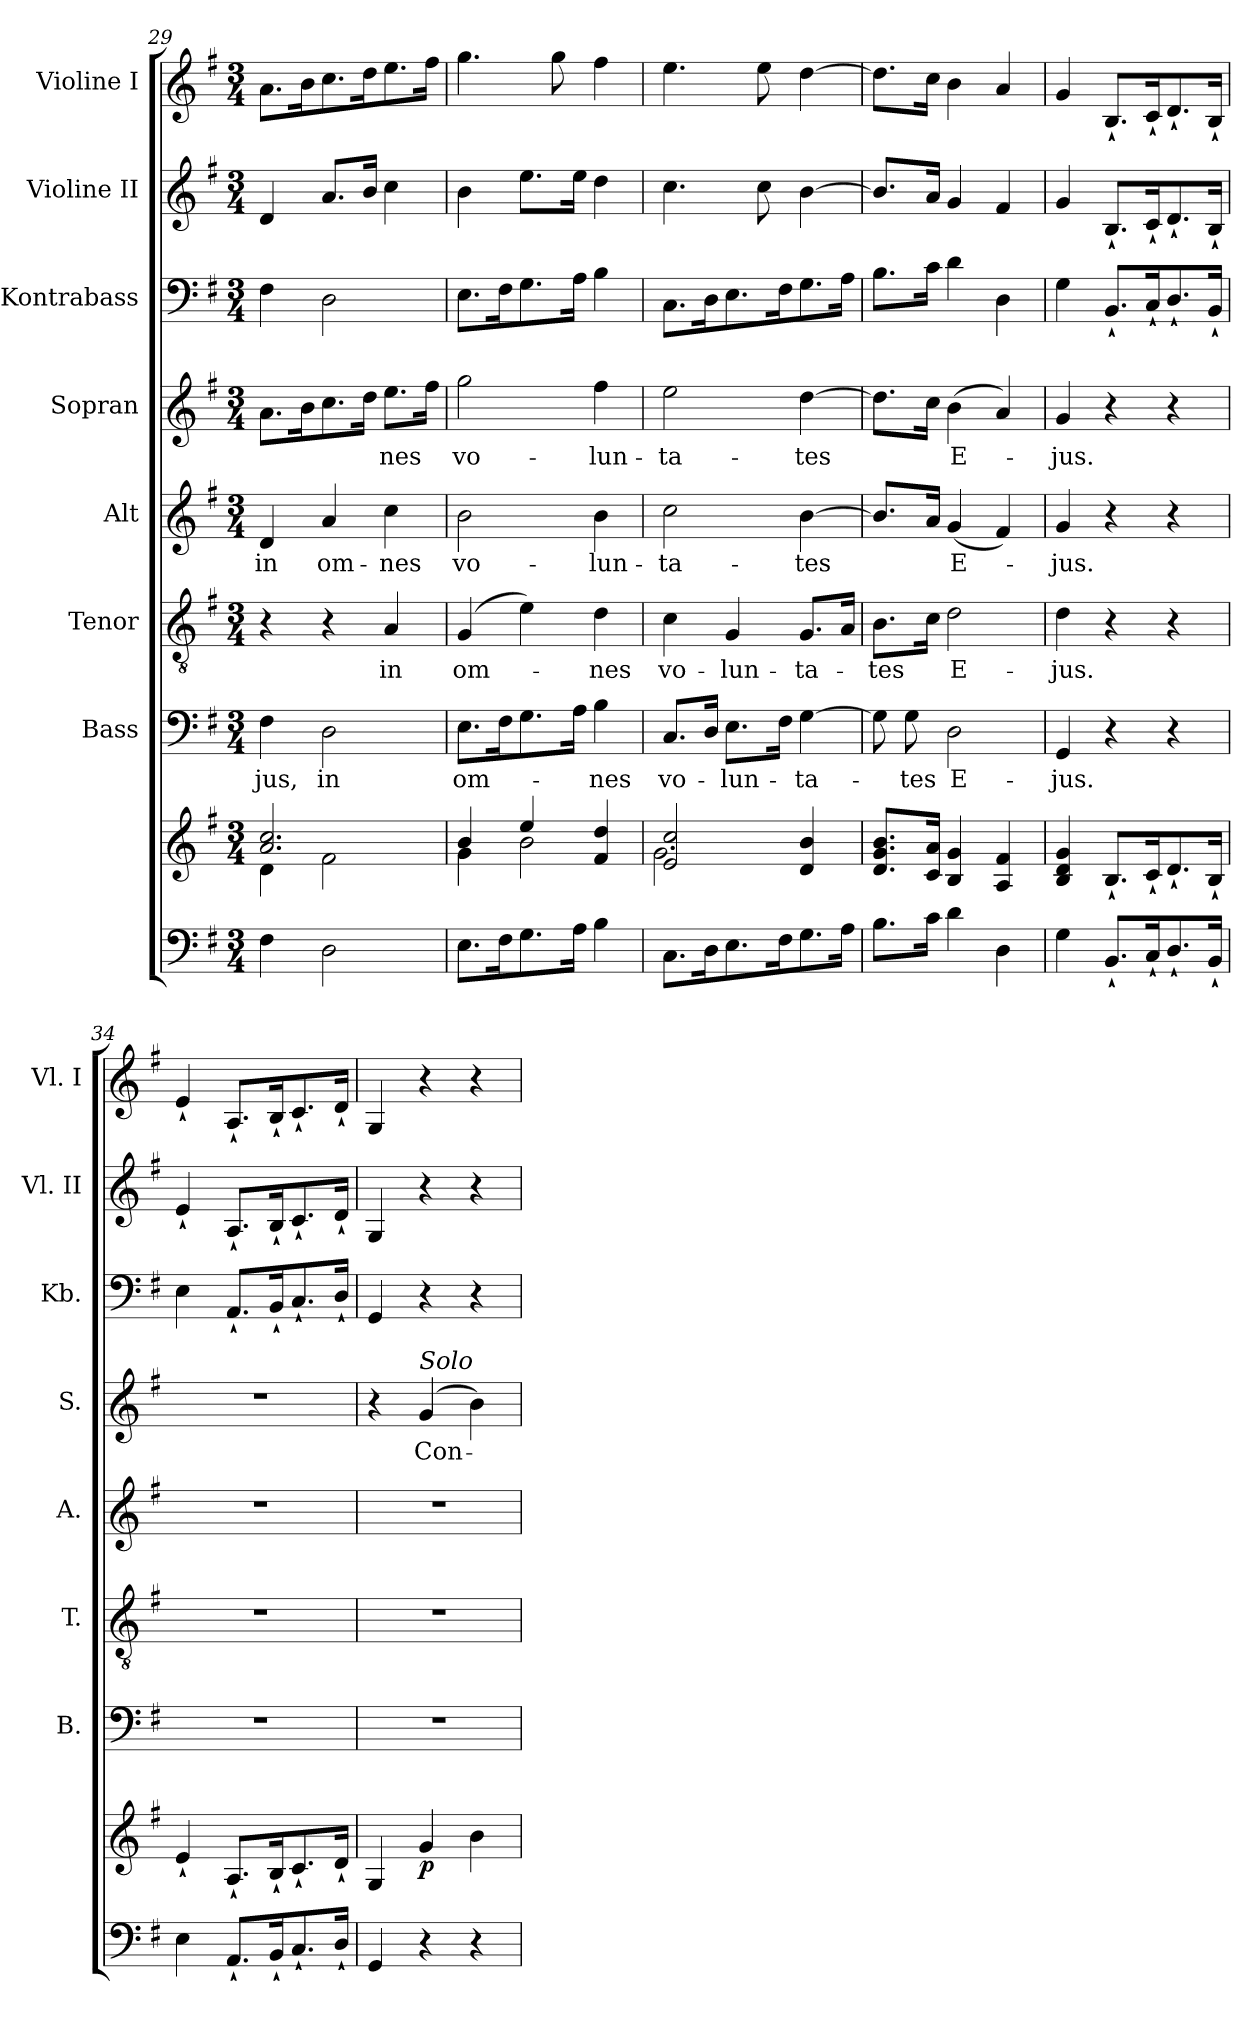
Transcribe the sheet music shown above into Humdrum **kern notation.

**kern	**kern	**dynam	**kern	**text	**kern	**text	**kern	**text	**kern	**text	**kern	**kern	**kern
*part8	*part8	*part8	*part7	*part7	*part6	*part6	*part5	*part5	*part4	*part4	*part3	*part2	*part1
*staff9	*staff8	*staff8/9	*staff7	*staff7	*staff6	*staff6	*staff5	*staff5	*staff4	*staff4	*staff3	*staff2	*staff1
*	*	*	*I"Bass	*	*I"Tenor	*	*I"Alt	*	*I"Sopran	*	*I"Kontrabass	*I"Violine II	*I"Violine I
*	*	*	*I'B.	*	*I'T.	*	*I'A.	*	*I'S.	*	*I'Kb.	*I'Vl. II	*I'Vl. I
*clefF4	*clefG2	*	*clefF4	*	*clefGv2	*	*clefG2	*	*clefG2	*	*clefF4	*clefG2	*clefG2
*	*	*	*	*	*	*	*	*	*	*	*ITrd7c12	*	*
*k[f#]	*k[f#]	*	*k[f#]	*	*k[f#]	*	*k[f#]	*	*k[f#]	*	*k[f#]	*k[f#]	*k[f#]
*G:	*G:	*	*G:	*	*G:	*	*G:	*	*G:	*	*G:	*G:	*G:
*M3/4	*M3/4	*	*M3/4	*	*M3/4	*	*M3/4	*	*M3/4	*	*M3/4	*M3/4	*M3/4
=29	=29	=29	=29	=29	=29	=29	=29	=29	=29	=29	=29	=29	=29
*	*^	*	*	*	*	*	*	*	*	*	*	*	*
!	!	!	!	!	!LO:LY:b	!	!	!	!LO:LY:b	!	!	!	!	!
4F#\	2.a/ 2.cc/	4d\	.	4F#\	-jus,	4r	.	4d/	in	8.a\L	.	4FF#\	4d/	8.a\L
.	.	.	.	.	.	.	.	.	.	16b\k	.	.	.	16b\k
!	!	!	!	!	!LO:LY:b	!	!	!	!LO:LY:b	!	!	!	!	!
2D\	.	2f#\	.	2D\	in	4r	.	4a/	om-	8.cc\	.	2DD\	8.a/L	8.cc\
.	.	.	.	.	.	.	.	.	.	16dd\Jk	.	.	16b/Jk	16dd\k
!	!	!	!	!	!	!	!LO:LY:b	!	!LO:LY:b	!	!LO:LY:b	!	!	!
.	.	.	.	.	.	4A/	in	4cc\	-nes	8.ee\L	-nes	.	4cc\	8.ee\
.	.	.	.	.	.	.	.	.	.	16ff#\Jk	.	.	.	16ff#\Jk
=30	=30	=30	=30	=30	=30	=30	=30	=30	=30	=30	=30	=30	=30	=30
!	!	!	!	!	!LO:LY:b	!	!LO:LY:b	!	!LO:LY:b	!	!LO:LY:b	!	!	!
8.E\L	4b/	4g\	.	8.E\L	om-	(4G/	om-	2b\	vo-	2gg\	vo-	8.EE\L	4b\	4.gg\
16F#\k	.	.	.	16F#\k	.	.	.	.	.	.	.	16FF#\k	.	.
8.G\	4ee/	2b\	.	8.G\	.	4e\)	.	.	.	.	.	8.GG\	8.ee\L	.
.	.	.	.	.	.	.	.	.	.	.	.	.	.	8gg\
16A\Jk	.	.	.	16A\Jk	.	.	.	.	.	.	.	16AA\Jk	16ee\Jk	.
!	!	!	!	!	!LO:LY:b	!	!LO:LY:b	!	!LO:LY:b	!	!LO:LY:b	!	!	!
4B\	4f#/ 4dd/	.	.	4B\	-nes	4d\	-nes	4b\	-lun-	4ff#\	-lun-	4BB\	4dd\	4ff#\
=31	=31	=31	=31	=31	=31	=31	=31	=31	=31	=31	=31	=31	=31	=31
!	!	!	!	!	!LO:LY:b	!	!LO:LY:b	!	!LO:LY:b	!	!LO:LY:b	!	!	!
8.C\L	2e/ 2cc/	2.g\	.	8.C/L	vo-	4c\	vo-	2cc\	-ta-	2ee\	-ta-	8.CC\L	4.cc\	4.ee\
16D\k	.	.	.	16D/Jk	.	.	.	.	.	.	.	16DD\k	.	.
!	!	!	!	!	!LO:LY:b	!	!LO:LY:b	!	!	!	!	!	!	!
8.E\	.	.	.	8.E\L	-lun-	4G/	-lun-	.	.	.	.	8.EE\	.	.
.	.	.	.	.	.	.	.	.	.	.	.	.	8cc\	8ee\
16F#\k	.	.	.	16F#\Jk	.	.	.	.	.	.	.	16FF#\k	.	.
!	!	!	!	!	!LO:LY:b	!	!LO:LY:b	!	!LO:LY:b	!	!LO:LY:b	!	!	!
8.G\	4d/ 4b/	.	.	[4G\	-ta-	8.G/L	-ta-	[4b\	-tes	[4dd\	-tes	8.GG\	[4b\	[4dd\
16A\Jk	.	.	.	.	.	16A/Jk	.	.	.	.	.	16AA\Jk	.	.
*	*v	*v	*	*	*	*	*	*	*	*	*	*	*	*
=32	=32	=32	=32	=32	=32	=32	=32	=32	=32	=32	=32	=32	=32
!	!	!	!	!	!	!LO:LY:b	!	!	!	!	!	!	!
8.B\L	8.d/ 8.g/ 8.b/L	.	8G\]	.	8.B\L	-tes	8.b/L]	.	8.dd\L]	.	8.BB\L	8.b/L]	8.dd\L]
!	!	!	!	!LO:LY:b	!	!	!	!	!	!	!	!	!
.	.	.	8G\	-tes	.	.	.	.	.	.	.	.	.
16c\Jk	16c/ 16a/Jk	.	.	.	16c\Jk	.	16a/Jk	.	16cc\Jk	.	16C\Jk	16a/Jk	16cc\Jk
!	!	!	!	!LO:LY:b	!	!LO:LY:b	!	!LO:LY:b	!	!LO:LY:b	!	!	!
4d\	4B/ 4g/	.	2D\	E-	2d\	E-	(<4g/	E-	(>4b\	E-	4D\	4g/	4b\
4D\	4A/ 4f#/	.	.	.	.	.	4f#/)	.	4a/)	.	4DD\	4f#/	4a/
=33	=33	=33	=33	=33	=33	=33	=33	=33	=33	=33	=33	=33	=33
!	!	!	!	!LO:LY:b	!	!LO:LY:b	!	!LO:LY:b	!	!LO:LY:b	!	!	!
4G\	4B/ 4d/ 4g/	.	4GG/	-jus.	4d\	-jus.	4g/	-jus.	4g/	-jus.	4GG\	4g/	4g/
8.BB`</L	8.B`</L	.	4r	.	4r	.	4r	.	4r	.	8.BBB`</L	8.B`</L	8.B`</L
16C`</k	16c`</k	.	.	.	.	.	.	.	.	.	16CC`</k	16c`</k	16c`</k
8.D`</	8.d`</	.	4r	.	4r	.	4r	.	4r	.	8.DD`</	8.d`</	8.d`</
16BB`</Jk	16B`</Jk	.	.	.	.	.	.	.	.	.	16BBB`</Jk	16B`</Jk	16B`</Jk
!!LO:LB:g=z
=34	=34	=34	=34	=34	=34	=34	=34	=34	=34	=34	=34	=34	=34
4E\	4e`</	.	2.r	.	2.r	.	2.r	.	2.r	.	4EE\	4e`</	4e`</
8.AA`</L	8.A`</L	.	.	.	.	.	.	.	.	.	8.AAA`</L	8.A`</L	8.A`</L
16BB`</k	16B`</k	.	.	.	.	.	.	.	.	.	16BBB`</k	16B`</k	16B`</k
8.C`</	8.c`</	.	.	.	.	.	.	.	.	.	8.CC`</	8.c`</	8.c`</
16D`</Jk	16d`</Jk	.	.	.	.	.	.	.	.	.	16DD`</Jk	16d`</Jk	16d`</Jk
=35	=35	=35	=35	=35	=35	=35	=35	=35	=35	=35	=35	=35	=35
4GG/	4G/	.	2.r	.	2.r	.	2.r	.	4r	.	4GGG/	4G/	4G/
!	!	!	!	!	!	!	!	!	!LO:TX:a:i:t=Solo	!	!	!	!
!	!	!LO:DY:b	!	!	!	!	!	!	!	!LO:LY:b	!	!	!
4r	4g/	p	.	.	.	.	.	.	(4g/	Con-	4r	4r	4r
4r	4b\	.	.	.	.	.	.	.	4b\)	.	4r	4r	4r
=	=	=	=	=	=	=	=	=	=	=	=	=	=
*-	*-	*-	*-	*-	*-	*-	*-	*-	*-	*-	*-	*-	*-
